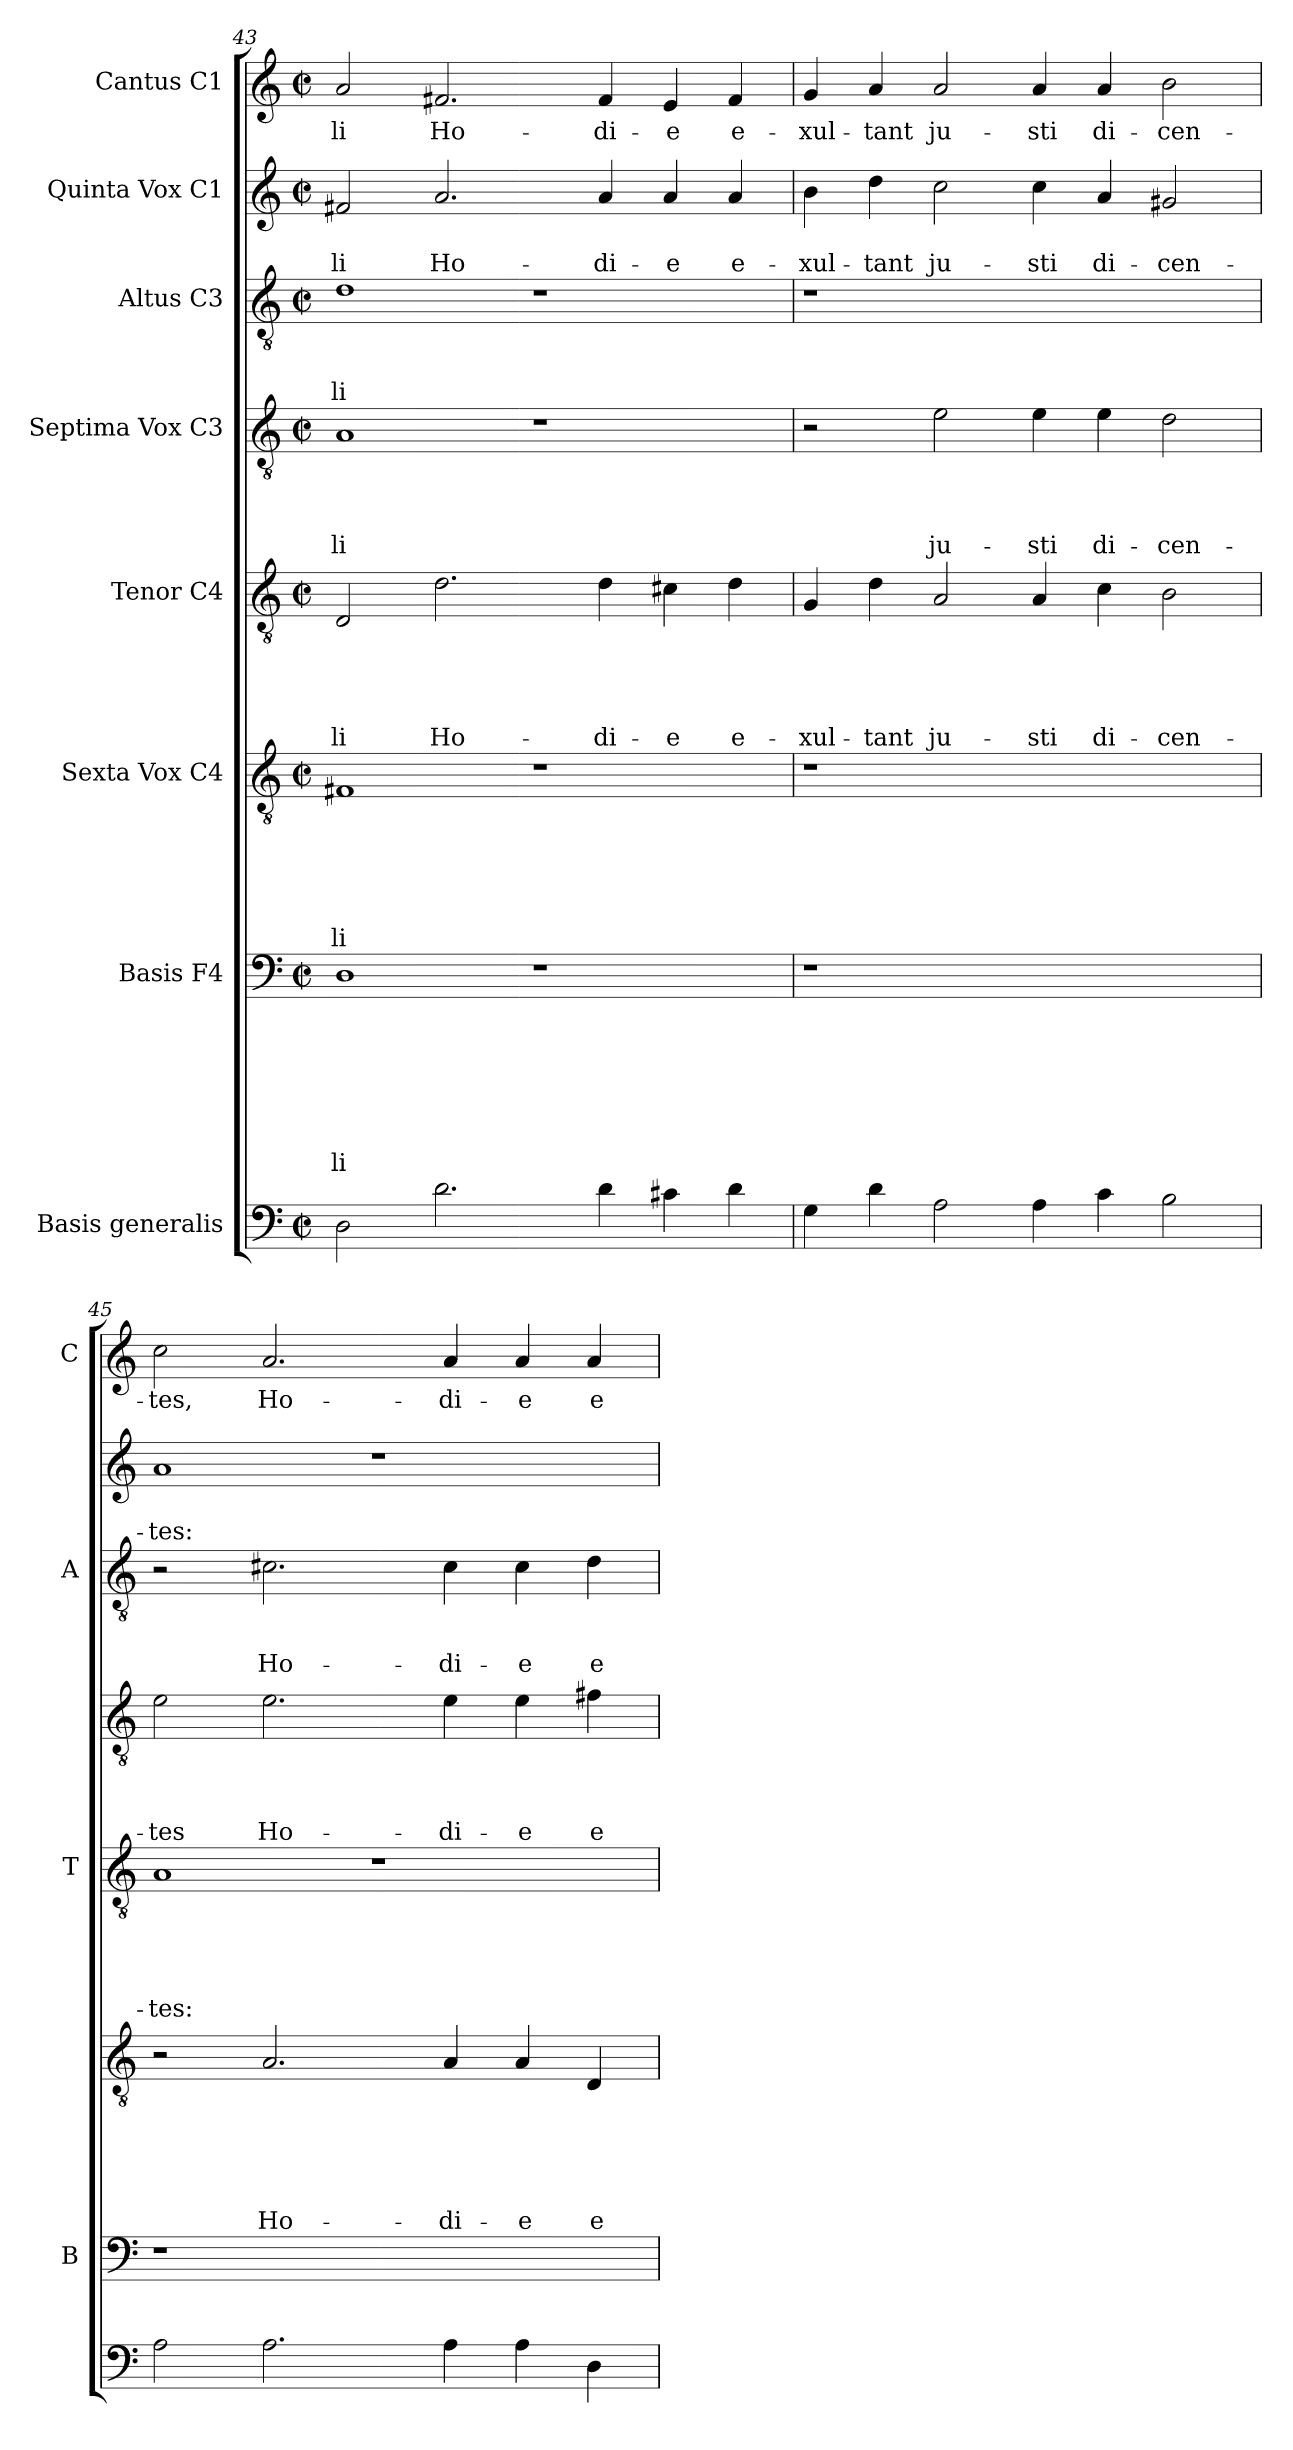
**kern	**kern	**text	**text	**text	**text	**text	**text	**text	**kern	**text	**text	**text	**text	**text	**text	**kern	**text	**text	**text	**text	**text	**kern	**text	**text	**text	**text	**kern	**text	**text	**text	**kern	**text	**text	**kern	**text
*part8	*part7	*part7	*part7	*part7	*part7	*part7	*part7	*part7	*part6	*part6	*part6	*part6	*part6	*part6	*part6	*part5	*part5	*part5	*part5	*part5	*part5	*part4	*part4	*part4	*part4	*part4	*part3	*part3	*part3	*part3	*part2	*part2	*part2	*part1	*part1
*staff8	*staff7	*staff7	*staff7	*staff7	*staff7	*staff7	*staff7	*staff7	*staff6	*staff6	*staff6	*staff6	*staff6	*staff6	*staff6	*staff5	*staff5	*staff5	*staff5	*staff5	*staff5	*staff4	*staff4	*staff4	*staff4	*staff4	*staff3	*staff3	*staff3	*staff3	*staff2	*staff2	*staff2	*staff1	*staff1
*I"Basis generalis	*I"Basis F4	*	*	*	*	*	*	*	*I"Sexta Vox C4	*	*	*	*	*	*	*I"Tenor C4	*	*	*	*	*	*I"Septima Vox C3	*	*	*	*	*I"Altus C3	*	*	*	*I"Quinta Vox C1	*	*	*I"Cantus C1	*
*	*I'B	*	*	*	*	*	*	*	*	*	*	*	*	*	*	*I'T	*	*	*	*	*	*	*	*	*	*	*I'A	*	*	*	*	*	*	*I'C	*
*clefF4	*clefF4	*	*	*	*	*	*	*	*clefGv2	*	*	*	*	*	*	*clefGv2	*	*	*	*	*	*clefGv2	*	*	*	*	*clefGv2	*	*	*	*clefG2	*	*	*clefG2	*
*k[]	*k[]	*	*	*	*	*	*	*	*k[]	*	*	*	*	*	*	*k[]	*	*	*	*	*	*k[]	*	*	*	*	*k[]	*	*	*	*k[]	*	*	*k[]	*
*C:	*C:	*	*	*	*	*	*	*	*C:	*	*	*	*	*	*	*C:	*	*	*	*	*	*C:	*	*	*	*	*C:	*	*	*	*C:	*	*	*C:	*
*M2/2	*M2/2	*	*	*	*	*	*	*	*M2/2	*	*	*	*	*	*	*M2/2	*	*	*	*	*	*M2/2	*	*	*	*	*M2/2	*	*	*	*M2/2	*	*	*M2/2	*
*met(c|)	*met(c|)	*	*	*	*	*	*	*	*met(c|)	*	*	*	*	*	*	*met(c|)	*	*	*	*	*	*met(c|)	*	*	*	*	*met(c|)	*	*	*	*met(c|)	*	*	*met(c|)	*
=43	=43	=43	=43	=43	=43	=43	=43	=43	=43	=43	=43	=43	=43	=43	=43	=43	=43	=43	=43	=43	=43	=43	=43	=43	=43	=43	=43	=43	=43	=43	=43	=43	=43	=43	=43
!	!	!	!	!	!	!	!	!LO:LY:b	!	!	!	!	!	!	!LO:LY:b	!	!	!	!	!	!LO:LY:b	!	!	!	!	!LO:LY:b	!	!	!	!LO:LY:b	!	!	!LO:LY:b	!	!LO:LY:b
2D\	1D	.	.	.	.	.	.	-li	1F#X	.	.	.	.	.	-li	2D/	.	.	.	.	-li	1A	.	.	.	-li	1d	.	.	-li	2f#X/	.	-li	2a/	-li
!	!	!	!	!	!	!	!	!	!	!	!	!	!	!	!	!	!	!	!	!	!LO:LY:b	!	!	!	!	!	!	!	!	!	!	!	!LO:LY:b	!	!LO:LY:b
2.d\	.	.	.	.	.	.	.	.	.	.	.	.	.	.	.	2.d\	.	.	.	.	Ho-	.	.	.	.	.	.	.	.	.	2.a/	.	Ho-	2.f#X/	Ho-
.	1r	.	.	.	.	.	.	.	1r	.	.	.	.	.	.	.	.	.	.	.	.	1r	.	.	.	.	1r	.	.	.	.	.	.	.	.
!	!	!	!	!	!	!	!	!	!	!	!	!	!	!	!	!	!	!	!	!	!LO:LY:b	!	!	!	!	!	!	!	!	!	!	!	!LO:LY:b	!	!LO:LY:b
4d\	.	.	.	.	.	.	.	.	.	.	.	.	.	.	.	4d\	.	.	.	.	-di-	.	.	.	.	.	.	.	.	.	4a/	.	-di-	4f#/	-di-
!	!	!	!	!	!	!	!	!	!	!	!	!	!	!	!	!	!	!	!	!	!LO:LY:b	!	!	!	!	!	!	!	!	!	!	!	!LO:LY:b	!	!LO:LY:b
4c#X\	.	.	.	.	.	.	.	.	.	.	.	.	.	.	.	4c#X\	.	.	.	.	-e	.	.	.	.	.	.	.	.	.	4a/	.	-e	4e/	-e
!	!	!	!	!	!	!	!	!	!	!	!	!	!	!	!	!	!	!	!	!	!LO:LY:b	!	!	!	!	!	!	!	!	!	!	!	!LO:LY:b	!	!LO:LY:b
4d\	.	.	.	.	.	.	.	.	.	.	.	.	.	.	.	4d\	.	.	.	.	e-	.	.	.	.	.	.	.	.	.	4a/	.	e-	4f#/	e-
=44	=44	=44	=44	=44	=44	=44	=44	=44	=44	=44	=44	=44	=44	=44	=44	=44	=44	=44	=44	=44	=44	=44	=44	=44	=44	=44	=44	=44	=44	=44	=44	=44	=44	=44	=44
!	!	!	!	!	!	!	!	!	!	!	!	!	!	!	!	!	!	!	!	!	!LO:LY:b	!	!	!	!	!	!	!	!	!	!	!	!LO:LY:b	!	!LO:LY:b
4G\	1r	.	.	.	.	.	.	.	1r	.	.	.	.	.	.	4G/	.	.	.	.	-xul-	2r	.	.	.	.	1r	.	.	.	4b\	.	-xul-	4g/	-xul-
!	!	!	!	!	!	!	!	!	!	!	!	!	!	!	!	!	!	!	!	!	!LO:LY:b	!	!	!	!	!	!	!	!	!	!	!	!LO:LY:b	!	!LO:LY:b
4d\	.	.	.	.	.	.	.	.	.	.	.	.	.	.	.	4d\	.	.	.	.	-tant	.	.	.	.	.	.	.	.	.	4dd\	.	-tant	4a/	-tant
!	!	!	!	!	!	!	!	!	!	!	!	!	!	!	!	!	!	!	!	!	!LO:LY:b	!	!	!	!	!LO:LY:b	!	!	!	!	!	!	!LO:LY:b	!	!LO:LY:b
2A\	.	.	.	.	.	.	.	.	.	.	.	.	.	.	.	2A/	.	.	.	.	ju-	2e\	.	.	.	ju-	.	.	.	.	2cc\	.	ju-	2a/	ju-
!	!	!	!	!	!	!	!	!	!	!	!	!	!	!	!	!	!	!	!	!	!LO:LY:b	!	!	!	!	!LO:LY:b	!	!	!	!	!	!	!LO:LY:b	!	!LO:LY:b
4A\	1ryy	.	.	.	.	.	.	.	1ryy	.	.	.	.	.	.	4A/	.	.	.	.	-sti	4e\	.	.	.	-sti	1ryy	.	.	.	4cc\	.	-sti	4a/	-sti
!	!	!	!	!	!	!	!	!	!	!	!	!	!	!	!	!	!	!	!	!	!LO:LY:b	!	!	!	!	!LO:LY:b	!	!	!	!	!	!	!LO:LY:b	!	!LO:LY:b
4c\	.	.	.	.	.	.	.	.	.	.	.	.	.	.	.	4c\	.	.	.	.	di-	4e\	.	.	.	di-	.	.	.	.	4a/	.	di-	4a/	di-
!	!	!	!	!	!	!	!	!	!	!	!	!	!	!	!	!	!	!	!	!	!LO:LY:b	!	!	!	!	!LO:LY:b	!	!	!	!	!	!	!LO:LY:b	!	!LO:LY:b
2B\	.	.	.	.	.	.	.	.	.	.	.	.	.	.	.	2B\	.	.	.	.	-cen-	2d\	.	.	.	-cen-	.	.	.	.	2g#X/	.	-cen-	2b\	-cen-
=45	=45	=45	=45	=45	=45	=45	=45	=45	=45	=45	=45	=45	=45	=45	=45	=45	=45	=45	=45	=45	=45	=45	=45	=45	=45	=45	=45	=45	=45	=45	=45	=45	=45	=45	=45
!	!	!	!	!	!	!	!	!	!	!	!	!	!	!	!	!	!	!	!	!	!LO:LY:b	!	!	!	!	!LO:LY:b	!	!	!	!	!	!	!LO:LY:b	!	!LO:LY:b
2A\	1r	.	.	.	.	.	.	.	2r	.	.	.	.	.	.	1A	.	.	.	.	-tes:	2e\	.	.	.	-tes	2r	.	.	.	1a	.	-tes:	2cc\	-tes,
!	!	!	!	!	!	!	!	!	!	!	!	!	!	!	!LO:LY:b	!	!	!	!	!	!	!	!	!	!	!LO:LY:b	!	!	!	!LO:LY:b	!	!	!	!	!LO:LY:b
2.A\	.	.	.	.	.	.	.	.	2.A/	.	.	.	.	.	Ho-	.	.	.	.	.	.	2.e\	.	.	.	Ho-	2.c#X\	.	.	Ho-	.	.	.	2.a/	Ho-
.	1ryy	.	.	.	.	.	.	.	.	.	.	.	.	.	.	1r	.	.	.	.	.	.	.	.	.	.	.	.	.	.	1r	.	.	.	.
!	!	!	!	!	!	!	!	!	!	!	!	!	!	!	!LO:LY:b	!	!	!	!	!	!	!	!	!	!	!LO:LY:b	!	!	!	!LO:LY:b	!	!	!	!	!LO:LY:b
4A\	.	.	.	.	.	.	.	.	4A/	.	.	.	.	.	-di-	.	.	.	.	.	.	4e\	.	.	.	-di-	4c#\	.	.	-di-	.	.	.	4a/	-di-
!	!	!	!	!	!	!	!	!	!	!	!	!	!	!	!LO:LY:b	!	!	!	!	!	!	!	!	!	!	!LO:LY:b	!	!	!	!LO:LY:b	!	!	!	!	!LO:LY:b
4A\	.	.	.	.	.	.	.	.	4A/	.	.	.	.	.	-e	.	.	.	.	.	.	4e\	.	.	.	-e	4c#\	.	.	-e	.	.	.	4a/	-e
!	!	!	!	!	!	!	!	!	!	!	!	!	!	!	!LO:LY:b	!	!	!	!	!	!	!	!	!	!	!LO:LY:b	!	!	!	!LO:LY:b	!	!	!	!	!LO:LY:b
4D\	.	.	.	.	.	.	.	.	4D/	.	.	.	.	.	e-	.	.	.	.	.	.	4f#X\	.	.	.	e-	4d\	.	.	e-	.	.	.	4a/	e-
=	=	=	=	=	=	=	=	=	=	=	=	=	=	=	=	=	=	=	=	=	=	=	=	=	=	=	=	=	=	=	=	=	=	=	=
*-	*-	*-	*-	*-	*-	*-	*-	*-	*-	*-	*-	*-	*-	*-	*-	*-	*-	*-	*-	*-	*-	*-	*-	*-	*-	*-	*-	*-	*-	*-	*-	*-	*-	*-	*-
